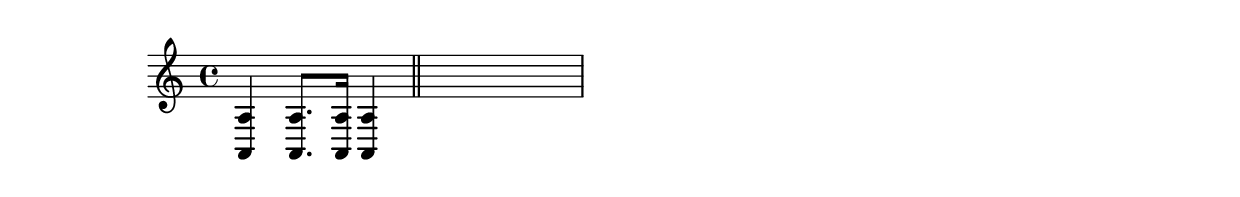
\relative c{<a a'>4 <a a'>8.[<a a'>16] <a a'>4 \bar"||" s4}